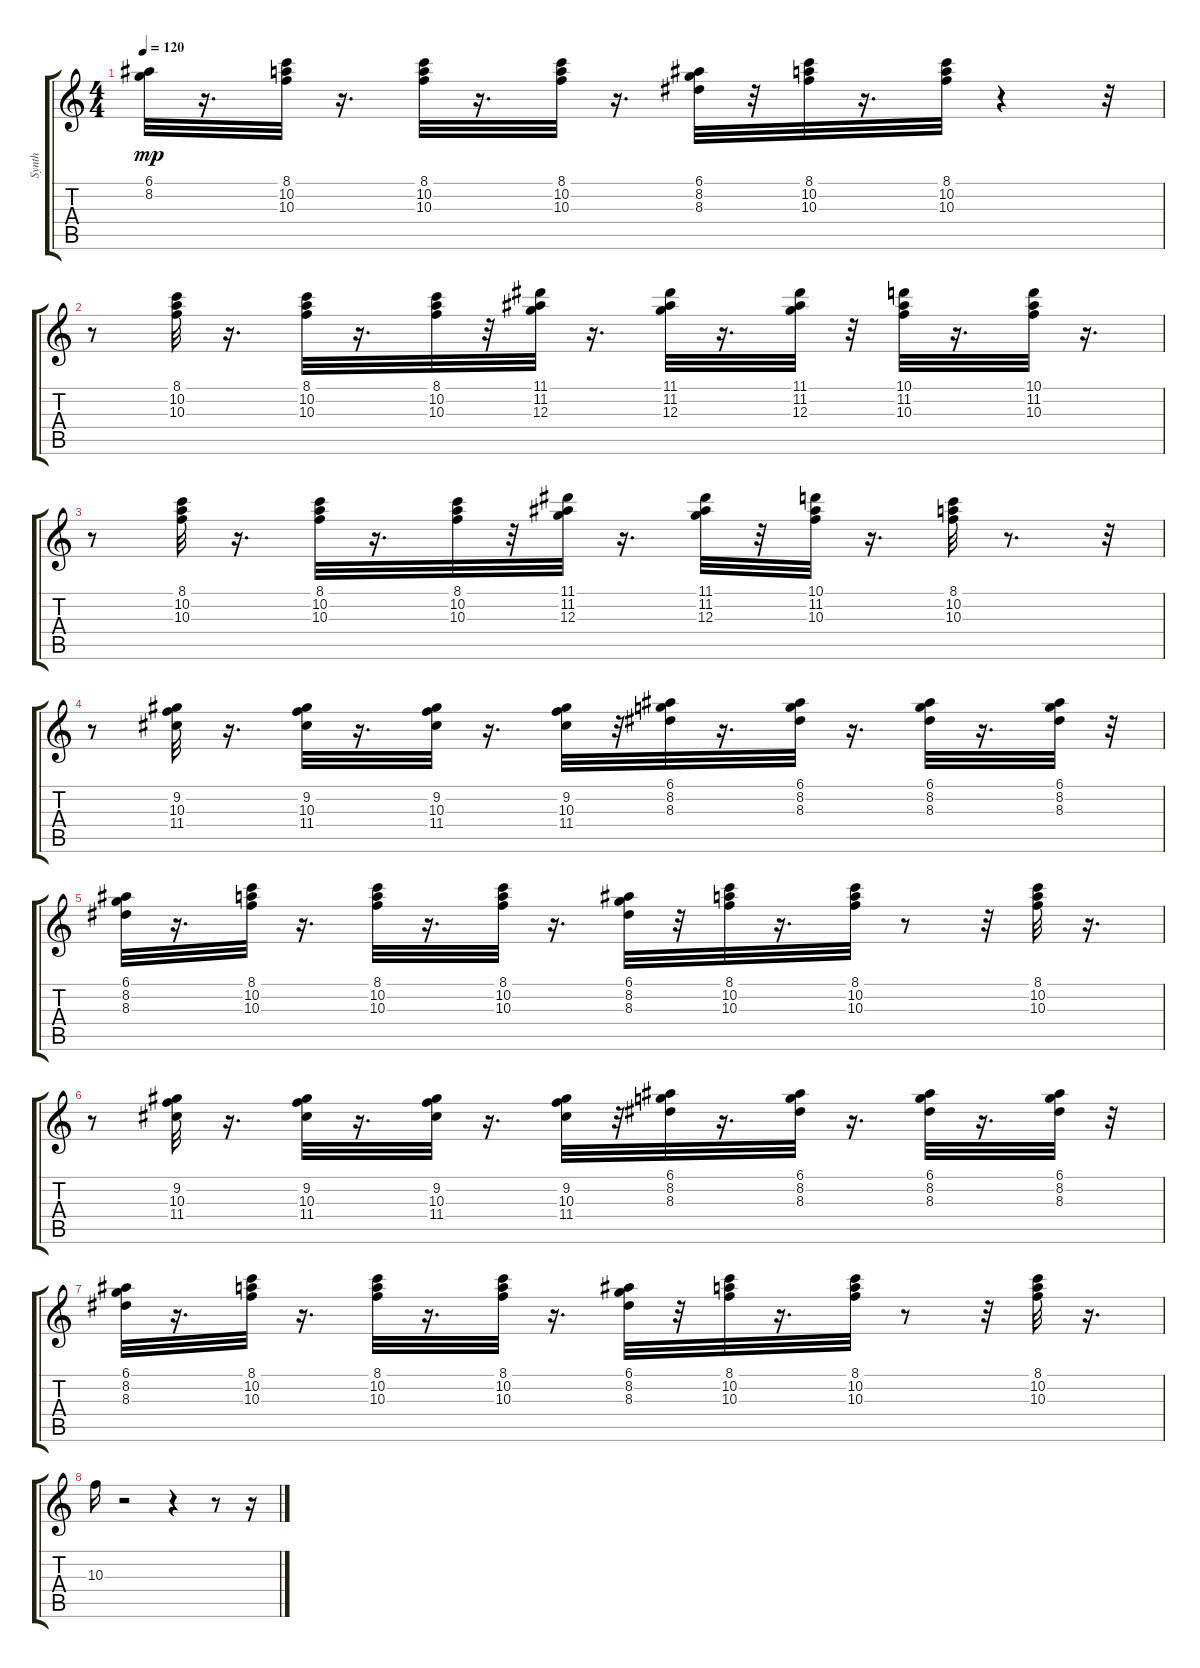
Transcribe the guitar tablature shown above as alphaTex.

\track ("Synth" "Synth") {instrument synthbass1}
\staff {score tabs}
\tuning (E4 B3 G3 D3 A2 E2) {hide}
\ts (4 4)
\tempo 120
\clef g2
\ks c
(6.1 8.2).32{dy mp} r.16{d} (8.1 10.2 10.3).32 r.16{d} (8.1 10.2 10.3).32 r.16{d} (8.1 10.2 10.3).32 r.16{d} (6.1 8.2 8.3).32 r.32 (8.1 10.2 10.3).32 r.16{d} (8.1 10.2 10.3).32 r.4 r.32 |
r.8 (8.1 10.2 10.3).32 r.16{d} (8.1 10.2 10.3).32 r.16{d} (8.1 10.2 10.3).32 r.32 (11.1 11.2 12.3).32 r.16{d} (11.1 11.2 12.3).32 r.16{d} (11.1 11.2 12.3).32 r.32 (10.1 11.2 10.3).32 r.16{d} (10.1 11.2 10.3).32 r.16{d} |
r.8 (8.1 10.2 10.3).32 r.16{d} (8.1 10.2 10.3).32 r.16{d} (8.1 10.2 10.3).32 r.32 (11.1 11.2 12.3).32 r.16{d} (11.1 11.2 12.3).32 r.32 (10.1 11.2 10.3).32 r.16{d} (8.1 10.2 10.3).32 r.8{d} r.32 |
r.8 (9.2 10.3 11.4).32 r.16{d} (9.2 10.3 11.4).32 r.16{d} (9.2 10.3 11.4).32 r.16{d} (9.2 10.3 11.4).32 r.32 (6.1 8.2 8.3).32 r.16{d} (6.1 8.2 8.3).32 r.16{d} (6.1 8.2 8.3).32 r.16{d} (6.1 8.2 8.3).32 r.32 |
(6.1 8.2 8.3).32 r.16{d} (8.1 10.2 10.3).32 r.16{d} (8.1 10.2 10.3).32 r.16{d} (8.1 10.2 10.3).32 r.16{d} (6.1 8.2 8.3).32 r.32 (8.1 10.2 10.3).32 r.16{d} (8.1 10.2 10.3).32 r.8 r.32 (8.1 10.2 10.3).32 r.16{d} |
r.8 (9.2 10.3 11.4).32 r.16{d} (9.2 10.3 11.4).32 r.16{d} (9.2 10.3 11.4).32 r.16{d} (9.2 10.3 11.4).32 r.32 (6.1 8.2 8.3).32 r.16{d} (6.1 8.2 8.3).32 r.16{d} (6.1 8.2 8.3).32 r.16{d} (6.1 8.2 8.3).32 r.32 |
(6.1 8.2 8.3).32 r.16{d} (8.1 10.2 10.3).32 r.16{d} (8.1 10.2 10.3).32 r.16{d} (8.1 10.2 10.3).32 r.16{d} (6.1 8.2 8.3).32 r.32 (8.1 10.2 10.3).32 r.16{d} (8.1 10.2 10.3).32 r.8 r.32 (8.1 10.2 10.3).32 r.16{d} |
10.3.16 r.2 r.4 r.8 r.16
